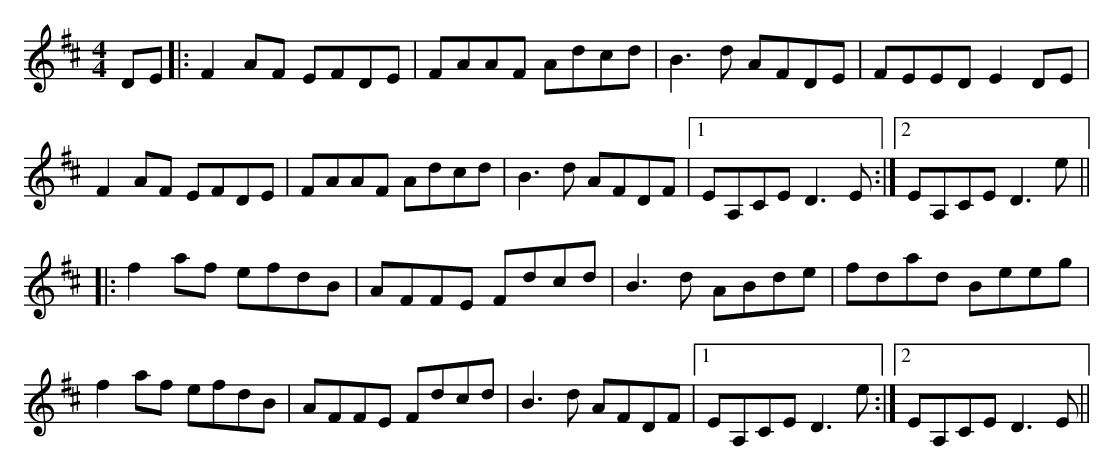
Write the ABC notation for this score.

X:1
M:4/4
K:D
DE|:F2AF EFDE|FAAF Adcd|B3 d AFDE|FEED E2DE|
F2AF EFDE|FAAF Adcd|B3 d AFDF|1 EA,CE D3 E:|2 EA,CE D3 e||
|:f2af efdB|AFFE Fdcd|B3 d ABde|fdad Beeg|
f2af efdB|AFFE Fdcd|B3 d AFDF|1 EA,CE D3 e:|2 EA,CE D3 E||
